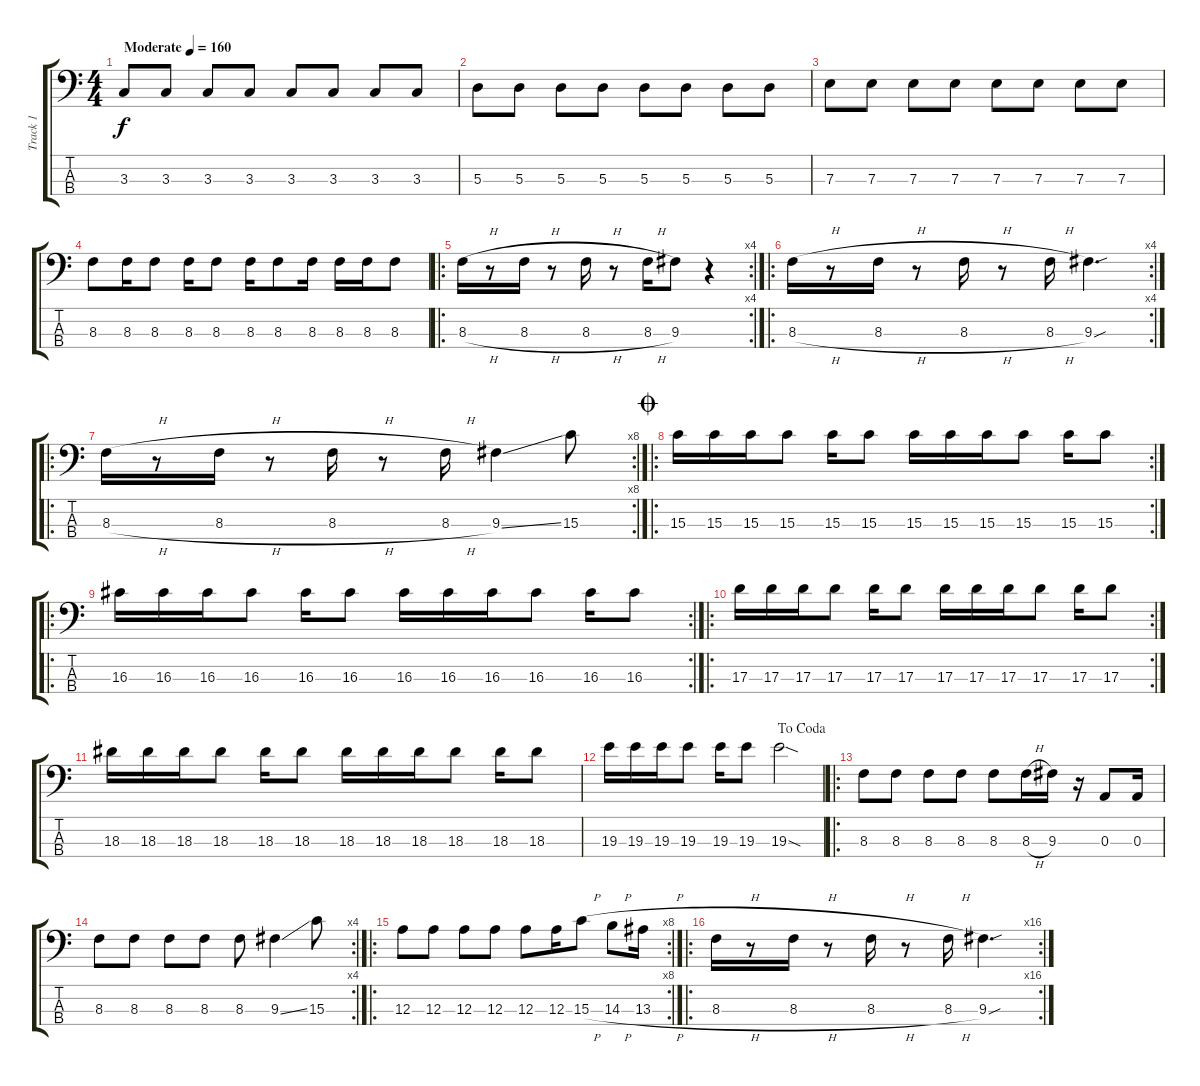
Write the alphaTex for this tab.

\track ("Track 1" "Track 1") {instrument electricbassfinger}
\staff {score tabs}
\tuning (G2 D2 A1 E1) {hide}
\ts (4 4)
\tempo (160 "Moderate")
\clef f4
\ks c
3.3.8{dy f instrument electricbassfinger} 3.3.8 3.3.8 3.3.8 3.3.8 3.3.8 3.3.8 3.3.8 |
5.3.8 5.3.8 5.3.8 5.3.8 5.3.8 5.3.8 5.3.8 5.3.8 |
7.3.8 7.3.8 7.3.8 7.3.8 7.3.8 7.3.8 7.3.8 7.3.8 |
8.3.8 8.3.16 8.3.8 8.3.16 8.3.8 8.3.16 8.3.8 8.3.16 8.3.16 8.3.16 8.3.8 |
\ro
\rc 4
8.3{h}.16 r.8 8.3{h}.16 r.8 8.3{h}.16 r.8 8.3{h}.16 9.3.8 r.4 |
\ro
\rc 4
8.3{h}.16 r.8 8.3{h}.16 r.8 8.3{h}.16 r.8 8.3{h}.16 9.3{sou}.4{d} |
\ro
\rc 8
8.3{h}.16 r.8 8.3{h}.16 r.8 8.3{h}.16 r.8 8.3{h}.16 9.3{ss}.4 15.3.8 |
\ro
\rc 2
\jump coda
15.3.16 15.3.16 15.3.16 15.3.8 15.3.16 15.3.8 15.3.16 15.3.16 15.3.16 15.3.8 15.3.16 15.3.8 |
\ro
\rc 2
16.3.16 16.3.16 16.3.16 16.3.8 16.3.16 16.3.8 16.3.16 16.3.16 16.3.16 16.3.8 16.3.16 16.3.8 |
\ro
\rc 2
17.3.16 17.3.16 17.3.16 17.3.8 17.3.16 17.3.8 17.3.16 17.3.16 17.3.16 17.3.8 17.3.16 17.3.8 |
18.3.16 18.3.16 18.3.16 18.3.8 18.3.16 18.3.8 18.3.16 18.3.16 18.3.16 18.3.8 18.3.16 18.3.8 |
\jump dacoda
19.3.16 19.3.16 19.3.16 19.3.8 19.3.16 19.3.8 19.3{sod}.2 |
\ro
8.3.8 8.3.8 8.3.8 8.3.8 8.3.8 8.3{h}.16 9.3.16 r.16 0.3.8 0.3.16 |
\rc 4
8.3.8 8.3.8 8.3.8 8.3.8 8.3.8 9.3{ss}.4 15.3.8 |
\ro
\rc 8
12.3.8 12.3.8 12.3.8 12.3.8 12.3.8 12.3.16 15.3{h}.8 14.3{h}.8 13.3{h}.16 |
\ro
\rc 16
8.3{h}.16 r.8 8.3{h}.16 r.8 8.3{h}.16 r.8 8.3{h}.16 9.3{sou}.4{d}
